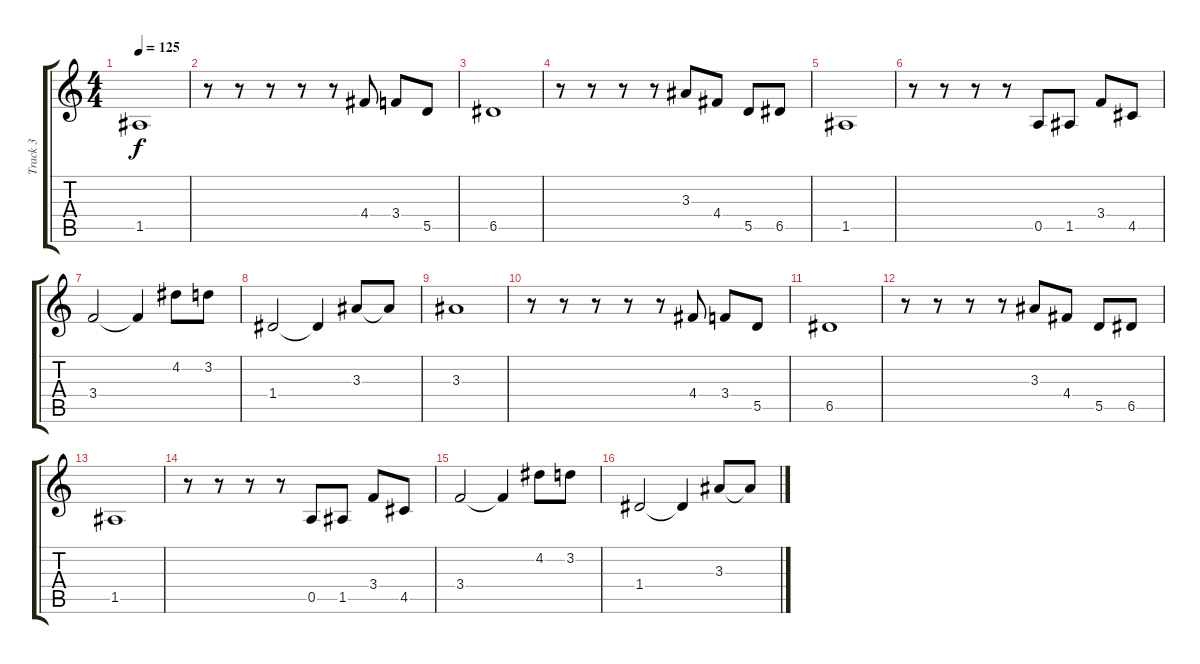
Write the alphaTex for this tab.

\track ("Track 3" "Track 3") {instrument electricguitarclean}
\staff {score tabs}
\tuning (E4 B3 G3 D3 A2 E2) {hide}
\ts (4 4)
\tempo 125
\clef g2
\ks c
1.5.1{dy f} |
r.8{instrument electricguitarclean} r.8 r.8 r.8 r.8 4.4.8 3.4.8 5.5.8 |
6.5.1 |
r.8 r.8 r.8 r.8 3.3.8 4.4.8 5.5.8 6.5.8 |
1.5.1 |
r.8 r.8 r.8 r.8 0.5.8 1.5.8 3.4.8 4.5.8 |
3.4.2 3.4{t}.4 4.2.8 3.2.8 |
1.4.2 1.4{t}.4 3.3.8 3.3{t}.8 |
3.3.1 |
r.8 r.8 r.8 r.8 r.8 4.4.8 3.4.8 5.5.8 |
6.5.1 |
r.8 r.8 r.8 r.8 3.3.8 4.4.8 5.5.8 6.5.8 |
1.5.1 |
r.8 r.8 r.8 r.8 0.5.8 1.5.8 3.4.8 4.5.8 |
3.4.2 3.4{t}.4 4.2.8 3.2.8 |
1.4.2 1.4{t}.4 3.3.8 3.3{t}.8
